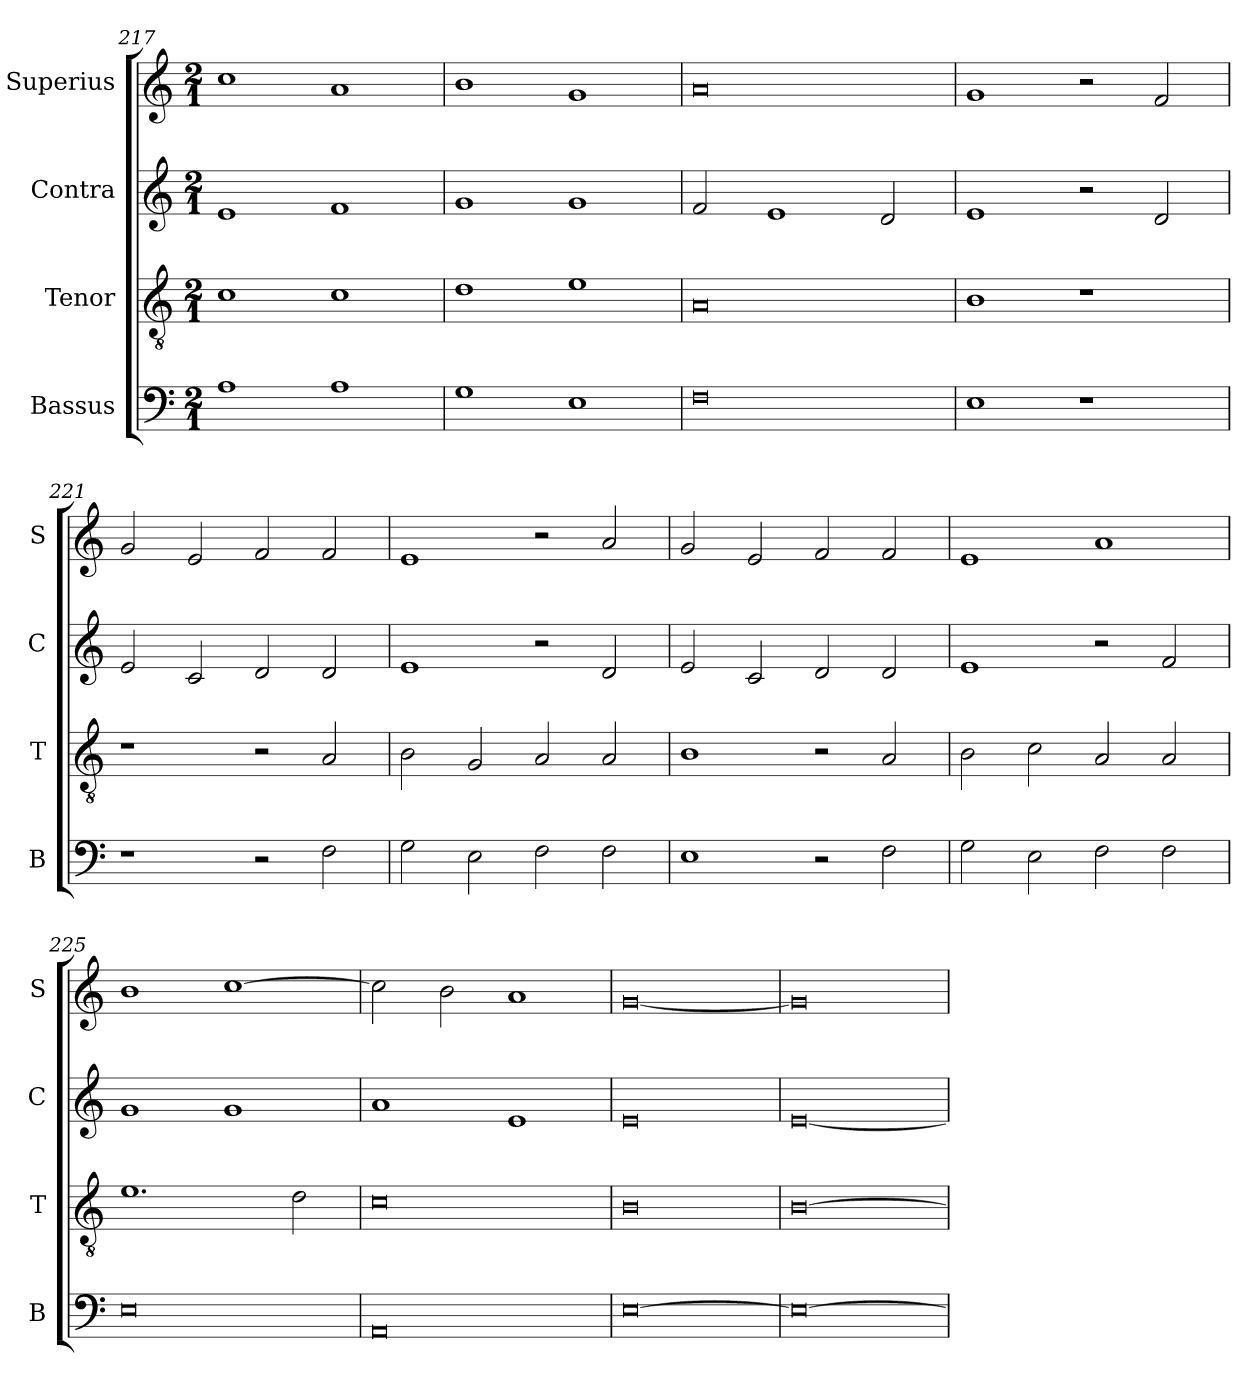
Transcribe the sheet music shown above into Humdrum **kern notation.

**kern	**kern	**kern	**kern
*part4	*part3	*part2	*part1
*staff4	*staff3	*staff2	*staff1
*I"Bassus	*I"Tenor	*I"Contra	*I"Superius
*I'B	*I'T	*I'C	*I'S
*clefF4	*clefGv2	*clefG2	*clefG2
*k[]	*k[]	*k[]	*k[]
*M2/1	*M2/1	*M2/1	*M2/1
=217	=217	=217	=217
1A	1c	1e	1cc
1A	1c	1f	1a
=218	=218	=218	=218
1G	1d	1g	1b
1E	1e	1g	1g
=219	=219	=219	=219
0F	0A	2f/	0a
.	.	1e	.
.	.	2d/	.
=220	=220	=220	=220
1E	1B	1e	1g
1r	1r	2r	2r
.	.	2d/	2f/
=221	=221	=221	=221
1r	1r	2e/	2g/
.	.	2c/	2e/
2r	2r	2d/	2f/
2F\	2A/	2d/	2f/
=222	=222	=222	=222
2G\	2B\	1e	1e
2E\	2G/	.	.
2F\	2A/	2r	2r
2F\	2A/	2d/	2a/
=223	=223	=223	=223
1E	1B	2e/	2g/
.	.	2c/	2e/
2r	2r	2d/	2f/
2F\	2A/	2d/	2f/
=224	=224	=224	=224
2G\	2B\	1e	1e
2E\	2c\	.	.
2F\	2A/	2r	1a
2F\	2A/	2f/	.
=225	=225	=225	=225
0E	1.e	1g	1b
.	.	1g	[1cc
.	2d\	.	.
=226	=226	=226	=226
0AA	0c	1a	2cc\]
.	.	.	2b\
.	.	1e	1a
=227	=227	=227	=227
[0E	0B	0e	[0g
=228	=228	=228	=228
0E_	[0B	[0e	0g]
=	=	=	=
*-	*-	*-	*-
